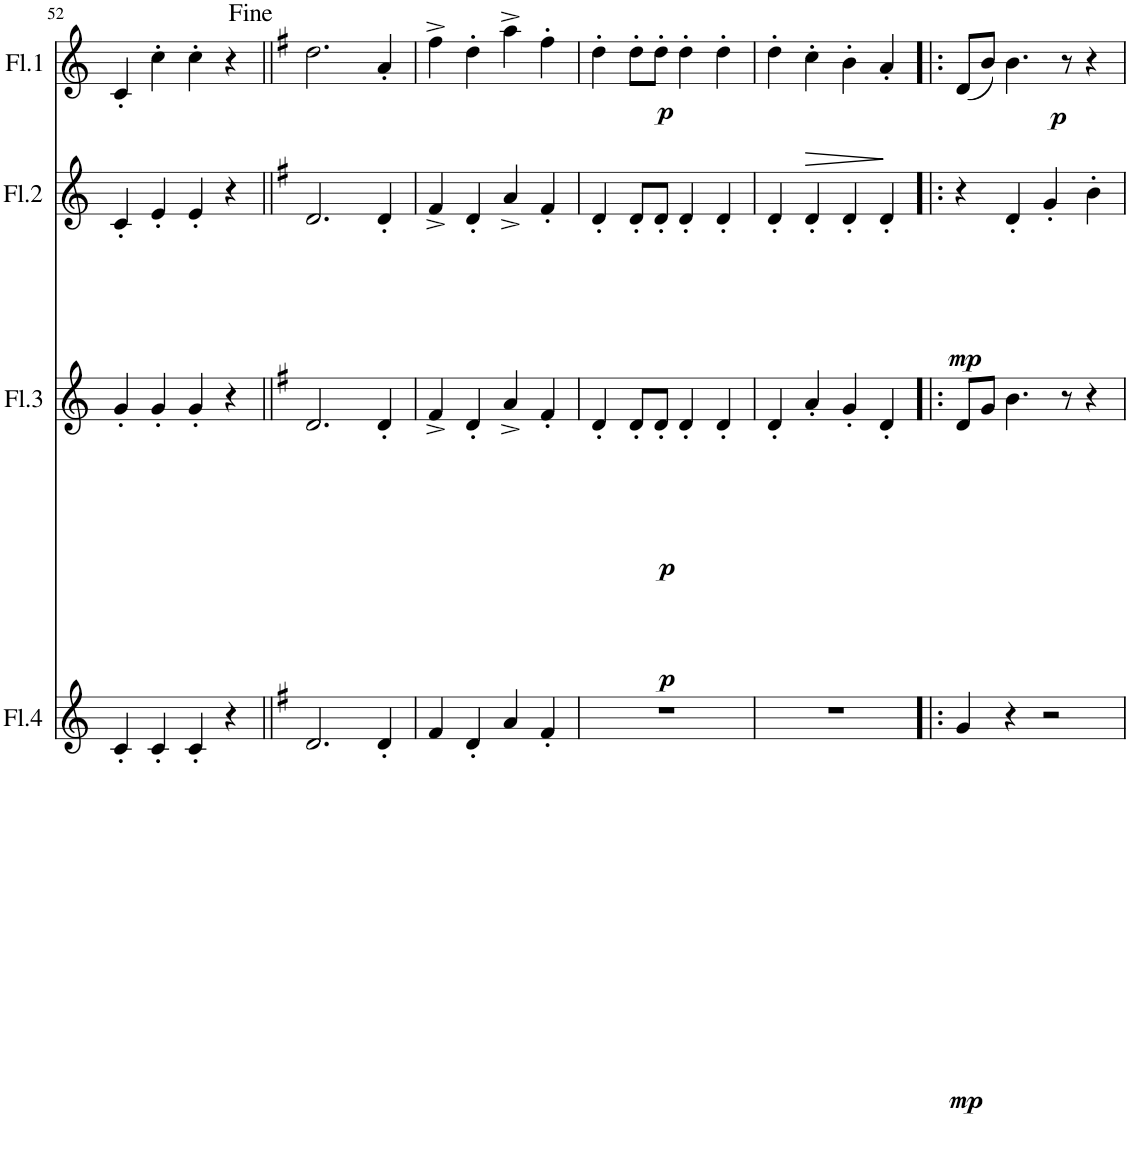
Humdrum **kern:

**kern	**dynam	**kern	**dynam	**kern	**dynam	**kern	**dynam
*part4	*part4	*part3	*part3	*part2	*part2	*part1	*part1
*staff4	*staff4	*staff3	*staff3	*staff2	*staff2	*staff1	*staff1
*I"Flauta 4	*	*I"Flauta 3	*	*I"Flauta 2	*	*I"Flauta 1	*
*I'Fl.4	*	*I'Fl.3	*	*I'Fl.2	*	*I'Fl.1	*
!!LO:PB:g=z
*clefG2	*	*clefG2	*	*clefG2	*	*clefG2	*
*k[]	*	*k[]	*	*k[]	*	*k[]	*
*M4/4	*	*M4/4	*	*M4/4	*	*M4/4	*
=52	=52	=52	=52	=52	=52	=52	=52
4c'/	.	4g'/	.	4c'/	.	4c'/	.
4c'/	.	4g'/	.	4e'/	.	4cc'\	.
4c'/	.	4g'/	.	4e'/	.	4cc'\	.
4r	.	4r	.	4r	.	4r	.
=53||	=53||	=53||	=53||	=53||	=53||	=53||	=53||
*k[f#]	*	*k[f#]	*	*k[f#]	*	*k[f#]	*
2.d/	.	2.d/	.	2.d/	.	2.dd\	.
4d'/	.	4d'/	.	4d'/	.	4a'/	.
=54	=54	=54	=54	=54	=54	=54	=54
4f#/	.	4f#^/	.	4f#^/	.	4ff#^\	.
4d'/	.	4d'/	.	4d'/	.	4dd'\	.
4a/	.	4a^/	.	4a^/	.	4aa^\	.
4f#'/	.	4f#'/	.	4f#'/	.	4ff#'\	.
=55	=55	=55	=55	=55	=55	=55	=55
!	!	!	!LO:DY:b	!	!	!	!
!	!	!	!LO:DY:n=1:b	!	!	!	!LO:DY:b
1r	.	4d'/	p p	4d'/	.	4dd'\	p
.	.	8d'/L	.	8d'/L	.	8dd'\L	.
.	.	8d'/J	.	8d'/J	.	8dd'\J	.
.	.	4d'/	.	4d'/	.	4dd'\	.
.	.	4d'/	.	4d'/	.	4dd'\	.
=56	=56	=56	=56	=56	=56	=56	=56
1r	.	4d'/	.	4d'/	.	4dd'\	.
!	!	!	!	!	!	!	!LO:HP:b
.	.	4a'/	.	4d'/	.	4cc'\	>
.	.	4g'/	.	4d'/	.	4b'\	.
.	.	4d'/	.	4d'/	.	4a'/	.
.	.	.	.	.	.	.	]
=57!|:	=57!|:	=57!|:	=57!|:	=57!|:	=57!|:	=57!|:	=57!|:
!	!LO:DY:b	!	!	!	!LO:DY:b	!	!
4g/	mp	8d/L	.	4r	mp	(8d/L	.
.	.	8g/J	.	.	.	8b/J)	.
!	!	!	!	!	!	!	!LO:DY:b
4r	.	4.b\	.	4d'/	.	4.b\	p
2r	.	.	.	4g'/	.	.	.
.	.	8r	.	.	.	8r	.
.	.	4r	.	4b'\	.	4r	.
=	=	=	=	=	=	=	=
*-	*-	*-	*-	*-	*-	*-	*-
